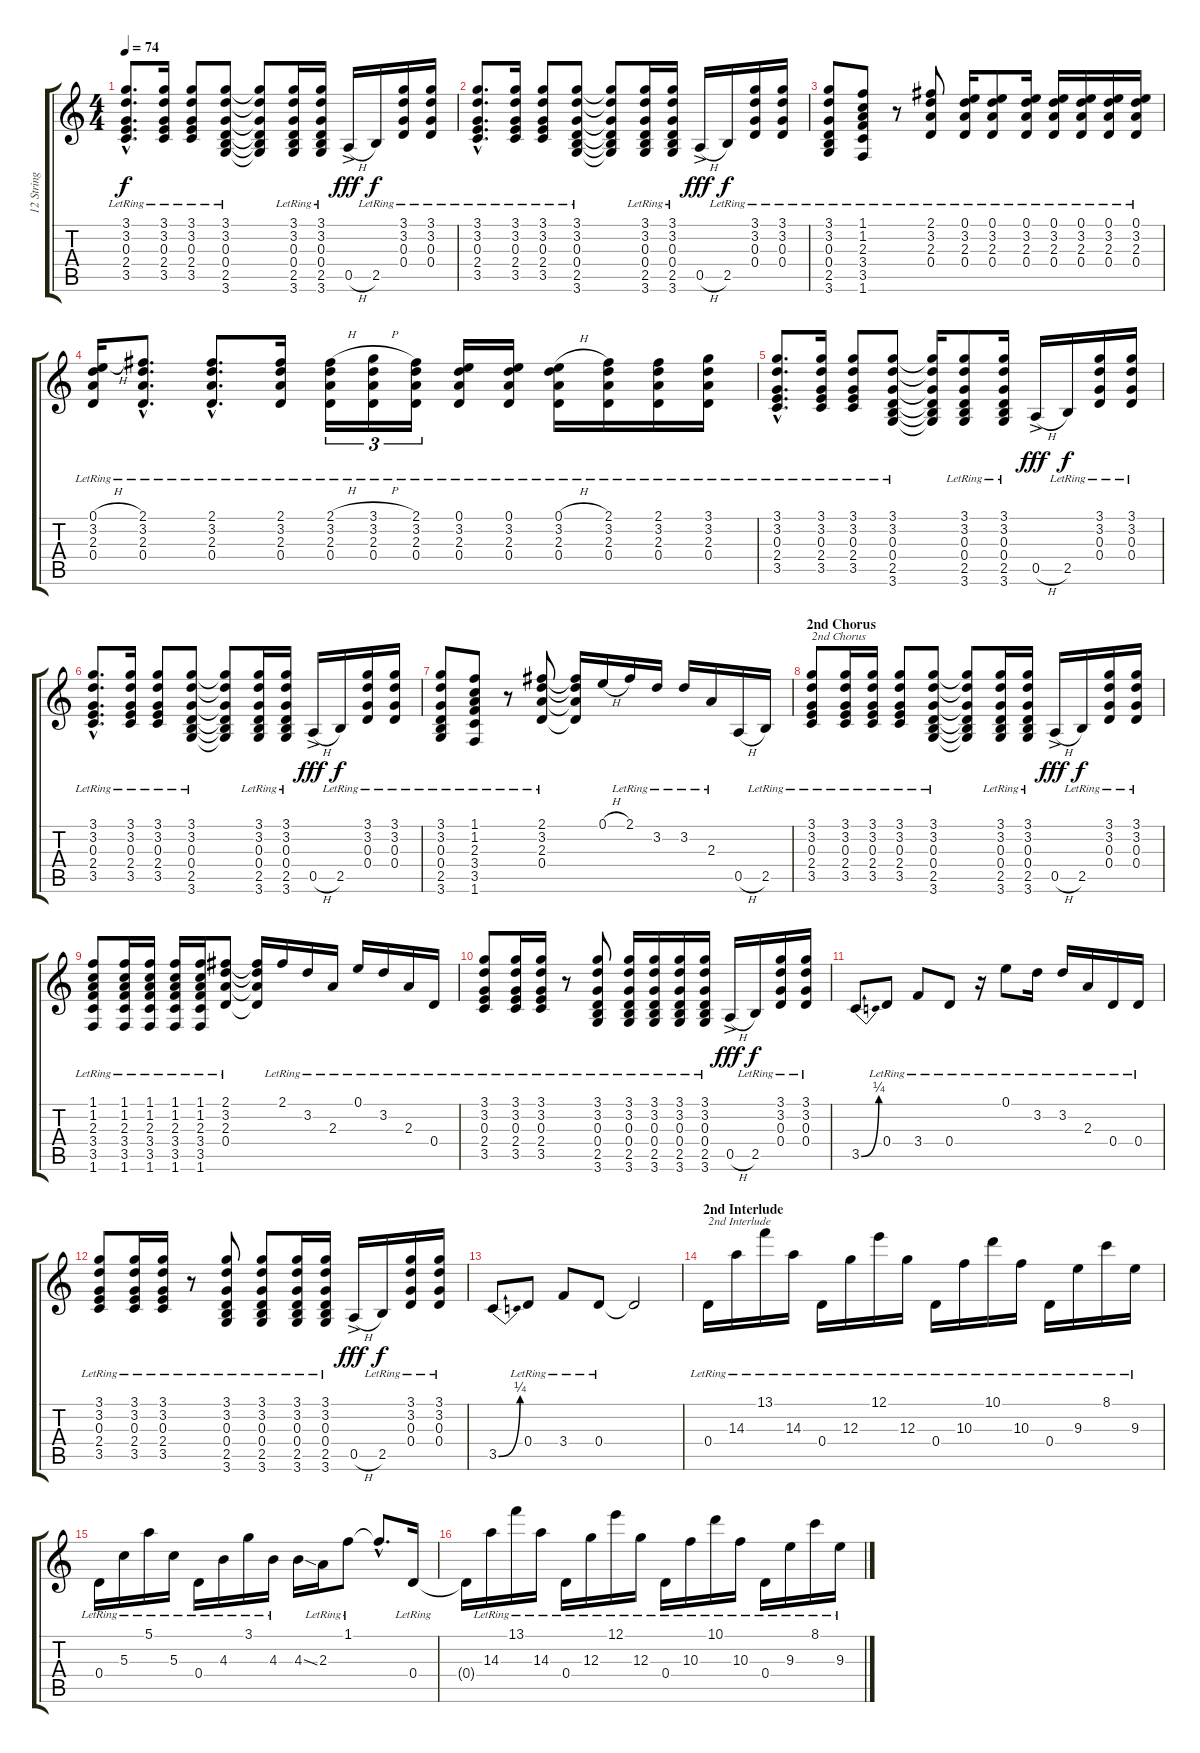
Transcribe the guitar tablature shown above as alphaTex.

\track ("12 String Acoustic" "12 String ") {instrument acousticguitarsteel}
\staff {score tabs}
\tuning (E4 B3 G3 D3 A2 E2) {hide}
\ts (4 4)
\tempo 74
\clef g2
\ks c
(3.1{hac lr} 3.2{hac lr} 0.3{hac lr} 2.4{hac lr} 3.5{hac lr}).8{d dy f} (3.1{lr} 3.2{lr} 0.3{lr} 2.4{lr} 3.5{lr}).16 (3.1{lr} 3.2{lr} 0.3{lr} 2.4{lr} 3.5{lr}).8 (3.1{lr} 3.2{lr} 0.3{lr} 0.4{lr} 2.5{lr} 3.6{lr}).8 (3.1{t} 3.2{t} 0.3{t} 0.4{t} 2.5{t} 3.6{t}).8 (3.1{lr} 3.2{lr} 0.3{lr} 0.4{lr} 2.5{lr} 3.6{lr}).16 (3.1{lr} 3.2{lr} 0.3{lr} 0.4{lr} 2.5{lr} 3.6{lr}).16 0.5{h ac}.16{dy fff} 2.5{lr}.16{dy f} (3.1{lr} 3.2{lr} 0.3{lr} 0.4{lr}).16 (3.1{lr} 3.2{lr} 0.3{lr} 0.4{lr}).16 |
(3.1{hac lr} 3.2{hac lr} 0.3{hac lr} 2.4{hac lr} 3.5{hac lr}).8{d} (3.1{lr} 3.2{lr} 0.3{lr} 2.4{lr} 3.5{lr}).16 (3.1{lr} 3.2{lr} 0.3{lr} 2.4{lr} 3.5{lr}).8 (3.1{lr} 3.2{lr} 0.3{lr} 0.4{lr} 2.5{lr} 3.6{lr}).8 (3.1{t} 3.2{t} 0.3{t} 0.4{t} 2.5{t} 3.6{t}).8 (3.1{lr} 3.2{lr} 0.3{lr} 0.4{lr} 2.5{lr} 3.6{lr}).16 (3.1{lr} 3.2{lr} 0.3{lr} 0.4{lr} 2.5{lr} 3.6{lr}).16 0.5{h ac}.16{dy fff} 2.5{lr}.16{dy f} (3.1{lr} 3.2{lr} 0.3{lr} 0.4{lr}).16 (3.1{lr} 3.2{lr} 0.3{lr} 0.4{lr}).16 |
(3.1{lr} 3.2{lr} 0.3{lr} 0.4{lr} 2.5{lr} 3.6{lr}).8 (1.1{lr} 1.2{lr} 2.3{lr} 3.4{lr} 3.5{lr} 1.6{lr}).8 r.8 (2.1{lr} 3.2{lr} 2.3{lr} 0.4{lr}).8 (0.1{lr} 3.2{lr} 2.3{lr} 0.4{lr}).16 (0.1{lr} 3.2{lr} 2.3{lr} 0.4{lr}).8 (0.1{lr} 3.2{lr} 2.3{lr} 0.4{lr}).16 (0.1{lr} 3.2{lr} 2.3{lr} 0.4{lr}).16 (0.1{lr} 3.2{lr} 2.3{lr} 0.4{lr}).16 (0.1{lr} 3.2{lr} 2.3{lr} 0.4{lr}).16 (0.1{lr} 3.2{lr} 2.3{lr} 0.4{lr}).16 |
(0.1{h} 3.2{lr} 2.3{lr} 0.4{lr}).16 (2.1{hac lr} 3.2{hac lr} 2.3{hac lr} 0.4{hac lr}).8{d} (2.1{hac lr} 3.2{hac lr} 2.3{hac lr} 0.4{hac lr}).8{d} (2.1{lr} 3.2{lr} 2.3{lr} 0.4{lr}).16 (2.1{h} 3.2{lr} 2.3{lr} 0.4{lr}).16{tu (3 2)} (3.1{h} 3.2{lr} 2.3{lr} 0.4{lr}).16{tu (3 2)} (2.1{lr} 3.2{lr} 2.3{lr} 0.4{lr}).16{tu (3 2)} (0.1{lr} 3.2{lr} 2.3{lr} 0.4{lr}).16 (0.1{lr} 3.2{lr} 2.3{lr} 0.4{lr}).16 (0.1{h} 3.2{lr} 2.3{lr} 0.4{lr}).16 (2.1{lr} 3.2{lr} 2.3{lr} 0.4{lr}).16 (2.1{lr} 3.2{lr} 2.3{lr} 0.4{lr}).16 (3.1{lr} 3.2{lr} 2.3{lr} 0.4{lr}).16 |
(3.1{hac lr} 3.2{hac lr} 0.3{hac lr} 2.4{hac lr} 3.5{hac lr}).8{d} (3.1{lr} 3.2{lr} 0.3{lr} 2.4{lr} 3.5{lr}).16 (3.1{lr} 3.2{lr} 0.3{lr} 2.4{lr} 3.5{lr}).8 (3.1{lr} 3.2{lr} 0.3{lr} 0.4{lr} 2.5{lr} 3.6{lr}).8 (3.1{t} 3.2{t} 0.3{t} 0.4{t} 2.5{t} 3.6{t}).16 (3.1{lr} 3.2{lr} 0.3{lr} 0.4{lr} 2.5{lr} 3.6{lr}).8 (3.1{lr} 3.2{lr} 0.3{lr} 0.4{lr} 2.5{lr} 3.6{lr}).16 0.5{h ac}.16{dy fff} 2.5{lr}.16{dy f} (3.1{lr} 3.2{lr} 0.3{lr} 0.4{lr}).16 (3.1{lr} 3.2{lr} 0.3{lr} 0.4{lr}).16 |
(3.1{hac lr} 3.2{hac lr} 0.3{hac lr} 2.4{hac lr} 3.5{hac lr}).8{d} (3.1{lr} 3.2{lr} 0.3{lr} 2.4{lr} 3.5{lr}).16 (3.1{lr} 3.2{lr} 0.3{lr} 2.4{lr} 3.5{lr}).8 (3.1{lr} 3.2{lr} 0.3{lr} 0.4{lr} 2.5{lr} 3.6{lr}).8 (3.1{t} 3.2{t} 0.3{t} 0.4{t} 2.5{t} 3.6{t}).8 (3.1{lr} 3.2{lr} 0.3{lr} 0.4{lr} 2.5{lr} 3.6{lr}).16 (3.1{lr} 3.2{lr} 0.3{lr} 0.4{lr} 2.5{lr} 3.6{lr}).16 0.5{h ac}.16{dy fff} 2.5{lr}.16{dy f} (3.1{lr} 3.2{lr} 0.3{lr} 0.4{lr}).16 (3.1{lr} 3.2{lr} 0.3{lr} 0.4{lr}).16 |
(3.1{lr} 3.2{lr} 0.3{lr} 0.4{lr} 2.5{lr} 3.6{lr}).8 (1.1{lr} 1.2{lr} 2.3{lr} 3.4{lr} 3.5{lr} 1.6{lr}).8 r.8 (2.1{lr} 3.2{lr} 2.3{lr} 0.4{lr}).8 (2.1{t} 3.2{t} 2.3{t} 0.4{t}).16 0.1{h}.16 2.1{lr}.16 3.2{lr}.16 3.2{lr}.16 2.3{lr}.16 0.5{h}.16 2.5{lr}.16 |
\section ("" "2nd Chorus")
(3.1{lr} 3.2{lr} 0.3{lr} 2.4{lr} 3.5{lr}).8{txt "2nd Chorus"} (3.1{lr} 3.2{lr} 0.3{lr} 2.4{lr} 3.5{lr}).16 (3.1{lr} 3.2{lr} 0.3{lr} 2.4{lr} 3.5{lr}).16 (3.1{lr} 3.2{lr} 0.3{lr} 2.4{lr} 3.5{lr}).8 (3.1{lr} 3.2{lr} 0.3{lr} 0.4{lr} 2.5{lr} 3.6{lr}).8 (3.1{t} 3.2{t} 0.3{t} 0.4{t} 2.5{t} 3.6{t}).8 (3.1{lr} 3.2{lr} 0.3{lr} 0.4{lr} 2.5{lr} 3.6{lr}).16 (3.1{lr} 3.2{lr} 0.3{lr} 0.4{lr} 2.5{lr} 3.6{lr}).16 0.5{h ac}.16{dy fff} 2.5{lr}.16{dy f} (3.1{lr} 3.2{lr} 0.3{lr} 0.4{lr}).16 (3.1{lr} 3.2{lr} 0.3{lr} 0.4{lr}).16 |
(1.1{lr} 1.2{lr} 2.3{lr} 3.4{lr} 3.5{lr} 1.6{lr}).8 (1.1{lr} 1.2{lr} 2.3{lr} 3.4{lr} 3.5{lr} 1.6{lr}).16 (1.1{lr} 1.2{lr} 2.3{lr} 3.4{lr} 3.5{lr} 1.6{lr}).16 (1.1{lr} 1.2{lr} 2.3{lr} 3.4{lr} 3.5{lr} 1.6{lr}).16 (1.1{lr} 1.2{lr} 2.3{lr} 3.4{lr} 3.5{lr} 1.6{lr}).16 (2.1{lr} 3.2{lr} 2.3{lr} 0.4{lr}).8 (2.1{t} 3.2{t} 2.3{t} 0.4{t}).16 2.1{lr}.16 3.2{lr}.16 2.3{lr}.16 0.1{lr}.16 3.2{lr}.16 2.3{lr}.16 0.4{lr}.16 |
(3.1{lr} 3.2{lr} 0.3{lr} 2.4{lr} 3.5{lr}).8 (3.1{lr} 3.2{lr} 0.3{lr} 2.4{lr} 3.5{lr}).16 (3.1{lr} 3.2{lr} 0.3{lr} 2.4{lr} 3.5{lr}).16 r.8 (3.1{lr} 3.2{lr} 0.3{lr} 0.4{lr} 2.5{lr} 3.6{lr}).8 (3.1{lr} 3.2{lr} 0.3{lr} 0.4{lr} 2.5{lr} 3.6{lr}).16 (3.1{lr} 3.2{lr} 0.3{lr} 0.4{lr} 2.5{lr} 3.6{lr}).16 (3.1{lr} 3.2{lr} 0.3{lr} 0.4{lr} 2.5{lr} 3.6{lr}).16 (3.1{lr} 3.2{lr} 0.3{lr} 0.4{lr} 2.5{lr} 3.6{lr}).16 0.5{h ac}.16{dy fff} 2.5{lr}.16{dy f} (3.1{lr} 3.2{lr} 0.3{lr} 0.4{lr}).16 (3.1{lr} 3.2{lr} 0.3{lr} 0.4{lr}).16 |
3.5{be (bend 0 0 60 1)}.8 0.4{lr}.8 3.4{lr}.8 0.4{lr}.8 r.16 0.1{lr}.8 3.2{lr}.16 3.2{lr}.16 2.3{lr}.16 0.4{lr}.16 0.4{lr}.16 |
(3.1{lr} 3.2{lr} 0.3{lr} 2.4{lr} 3.5{lr}).8 (3.1{lr} 3.2{lr} 0.3{lr} 2.4{lr} 3.5{lr}).16 (3.1{lr} 3.2{lr} 0.3{lr} 2.4{lr} 3.5{lr}).16 r.8 (3.1{lr} 3.2{lr} 0.3{lr} 0.4{lr} 2.5{lr} 3.6{lr}).8 (3.1{lr} 3.2{lr} 0.3{lr} 0.4{lr} 2.5{lr} 3.6{lr}).8 (3.1{lr} 3.2{lr} 0.3{lr} 0.4{lr} 2.5{lr} 3.6{lr}).16 (3.1{lr} 3.2{lr} 0.3{lr} 0.4{lr} 2.5{lr} 3.6{lr}).16 0.5{h ac}.16{dy fff} 2.5{lr}.16{dy f} (3.1{lr} 3.2{lr} 0.3{lr} 0.4{lr}).16 (3.1{lr} 3.2{lr} 0.3{lr} 0.4{lr}).16 |
3.5{be (bend 0 0 60 1)}.8 0.4{lr}.8 3.4{lr}.8 0.4{lr}.8 0.4{t}.2 |
\section ("" "2nd Interlude")
0.4{lr}.16{txt "2nd Interlude"} 14.3{lr}.16 13.1{lr}.16 14.3{lr}.16 0.4{lr}.16 12.3{lr}.16 12.1{lr}.16 12.3{lr}.16 0.4{lr}.16 10.3{lr}.16 10.1{lr}.16 10.3{lr}.16 0.4{lr}.16 9.3{lr}.16 8.1{lr}.16 9.3{lr}.16 |
0.4{lr}.16 5.3{lr}.16 5.1{lr}.16 5.3{lr}.16 0.4{lr}.16 4.3{lr}.16 3.1{lr}.16 4.3{lr}.16 4.3{ss}.16 2.3{lr}.16 1.1{lr}.8 1.1{hac t}.8{d} 0.4{lr}.16 |
0.4{t}.16 14.3{lr}.16 13.1{lr}.16 14.3{lr}.16 0.4{lr}.16 12.3{lr}.16 12.1{lr}.16 12.3{lr}.16 0.4{lr}.16 10.3{lr}.16 10.1{lr}.16 10.3{lr}.16 0.4{lr}.16 9.3{lr}.16 8.1{lr}.16 9.3{lr}.16
